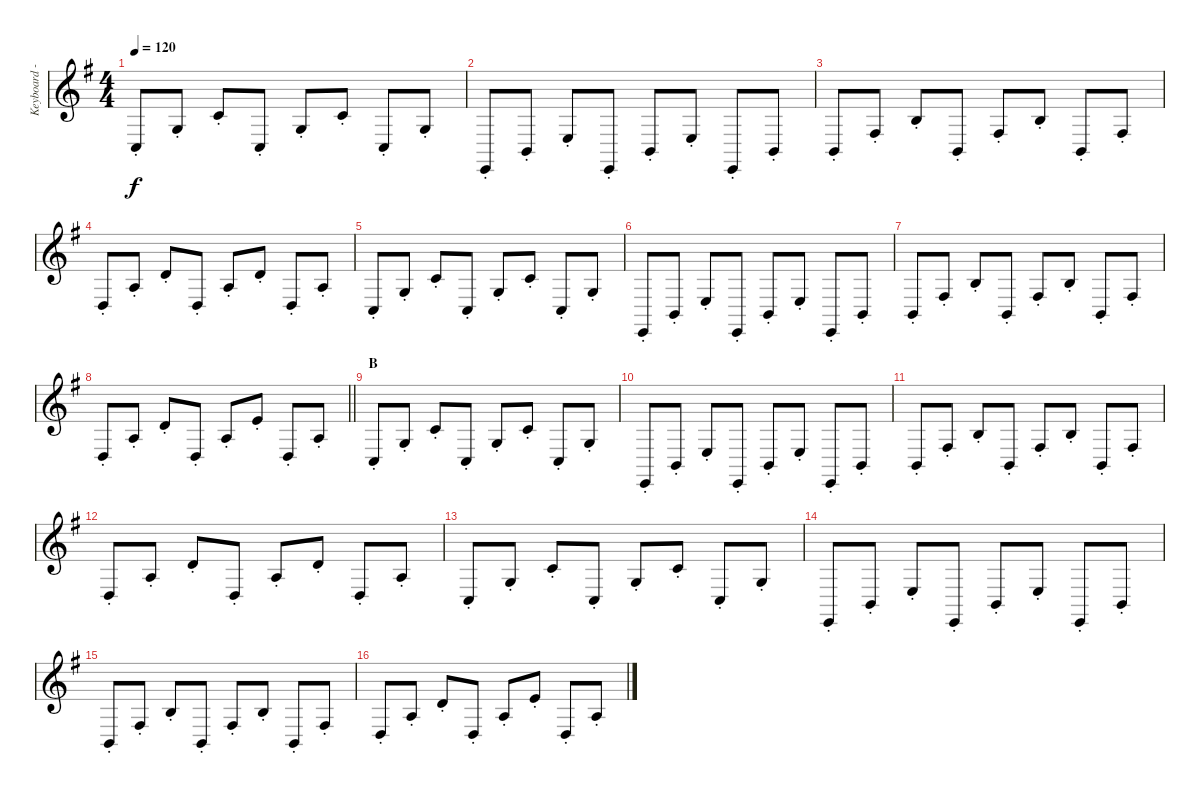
\track ("Keyboard - Riff B" "Keyboard -") {instrument brightacousticpiano}
\staff {score}
\tuning (E4 B3 G3 D3 A2 D2) {hide}
\ts (4 4)
\tempo 120
\clef g2
\ks g
3.5{st}.8{dy f} 0.3{st}.8 1.2{st}.8 3.5{st}.8 0.3{st}.8 1.2{st}.8 3.5{st}.8 0.3{st}.8 |
2.6{st}.8 2.5{st}.8 2.4{st}.8 2.6{st}.8 2.5{st}.8 2.4{st}.8 2.6{st}.8 2.5{st}.8 |
2.5{st}.8 4.4{st}.8 0.2{st}.8 2.5{st}.8 4.4{st}.8 0.2{st}.8 2.5{st}.8 4.4{st}.8 |
0.4{st}.8 2.3{st}.8 3.2{st}.8 0.4{st}.8 2.3{st}.8 3.2{st}.8 0.4{st}.8 2.3{st}.8 |
3.5{st}.8 0.3{st}.8 1.2{st}.8 3.5{st}.8 0.3{st}.8 1.2{st}.8 3.5{st}.8 0.3{st}.8 |
2.6{st}.8 2.5{st}.8 2.4{st}.8 2.6{st}.8 2.5{st}.8 2.4{st}.8 2.6{st}.8 2.5{st}.8 |
2.5{st}.8 4.4{st}.8 0.2{st}.8 2.5{st}.8 4.4{st}.8 0.2{st}.8 2.5{st}.8 4.4{st}.8 |
\barLineRight lightlight
0.4{st}.8 2.3{st}.8 3.2{st}.8 0.4{st}.8 2.3{st}.8 0.1{st}.8 0.4{st}.8 2.3{st}.8 |
\section ("" "B")
3.5{st}.8 0.3{st}.8 1.2{st}.8 3.5{st}.8 0.3{st}.8 1.2{st}.8 3.5{st}.8 0.3{st}.8 |
2.6{st}.8 2.5{st}.8 2.4{st}.8 2.6{st}.8 2.5{st}.8 2.4{st}.8 2.6{st}.8 2.5{st}.8 |
2.5{st}.8 4.4{st}.8 0.2{st}.8 2.5{st}.8 4.4{st}.8 0.2{st}.8 2.5{st}.8 4.4{st}.8 |
0.4{st}.8 2.3{st}.8 3.2{st}.8 0.4{st}.8 2.3{st}.8 3.2{st}.8 0.4{st}.8 2.3{st}.8 |
3.5{st}.8 0.3{st}.8 1.2{st}.8 3.5{st}.8 0.3{st}.8 1.2{st}.8 3.5{st}.8 0.3{st}.8 |
2.6{st}.8 2.5{st}.8 2.4{st}.8 2.6{st}.8 2.5{st}.8 2.4{st}.8 2.6{st}.8 2.5{st}.8 |
2.5{st}.8 4.4{st}.8 0.2{st}.8 2.5{st}.8 4.4{st}.8 0.2{st}.8 2.5{st}.8 4.4{st}.8 |
0.4{st}.8 2.3{st}.8 3.2{st}.8 0.4{st}.8 2.3{st}.8 0.1{st}.8 0.4{st}.8 2.3{st}.8
